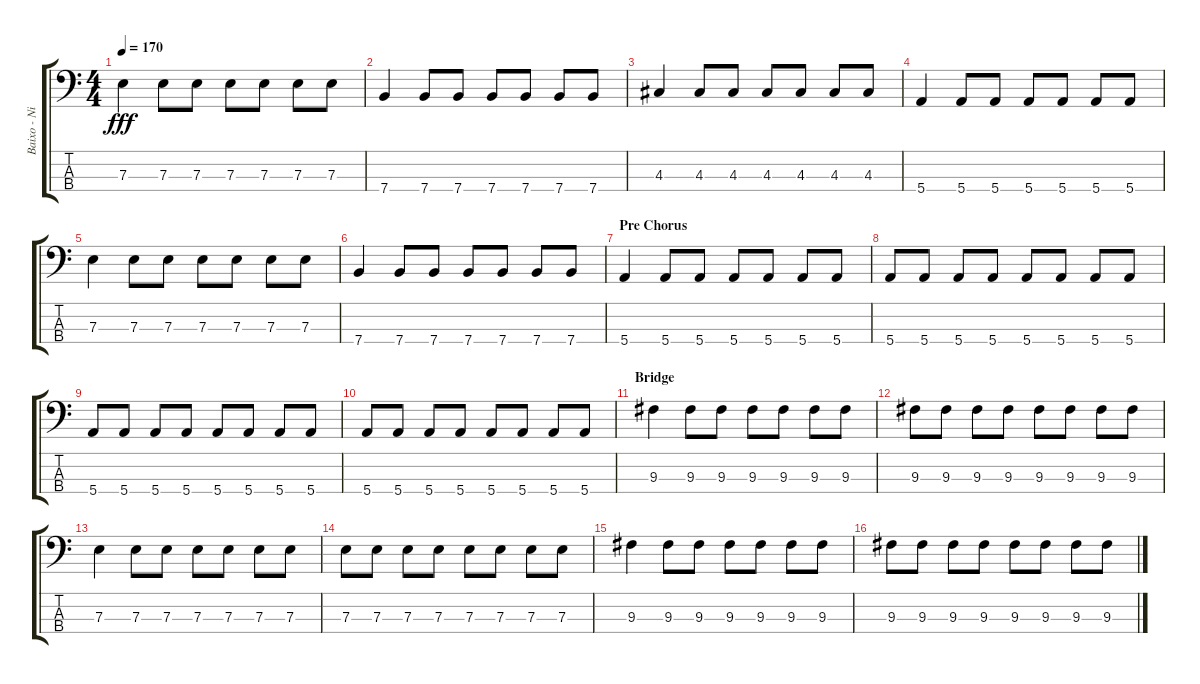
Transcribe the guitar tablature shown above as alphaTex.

\track ("Baixo - Nikola" "Baixo - Ni") {instrument electricbasspick}
\staff {score tabs}
\tuning (G2 D2 A1 E1) {hide}
\ts (4 4)
\tempo 170
\clef f4
\ks c
7.3.4{dy fff} 7.3.8 7.3.8 7.3.8 7.3.8 7.3.8 7.3.8 |
7.4.4 7.4.8 7.4.8 7.4.8 7.4.8 7.4.8 7.4.8 |
4.3.4 4.3.8 4.3.8 4.3.8 4.3.8 4.3.8 4.3.8 |
5.4.4 5.4.8 5.4.8 5.4.8 5.4.8 5.4.8 5.4.8 |
7.3.4 7.3.8 7.3.8 7.3.8 7.3.8 7.3.8 7.3.8 |
7.4.4 7.4.8 7.4.8 7.4.8 7.4.8 7.4.8 7.4.8 |
\section ("" "Pre Chorus")
5.4.4 5.4.8 5.4.8 5.4.8 5.4.8 5.4.8 5.4.8 |
5.4.8 5.4.8 5.4.8 5.4.8 5.4.8 5.4.8 5.4.8 5.4.8 |
5.4.8 5.4.8 5.4.8 5.4.8 5.4.8 5.4.8 5.4.8 5.4.8 |
5.4.8 5.4.8 5.4.8 5.4.8 5.4.8 5.4.8 5.4.8 5.4.8 |
\section ("" "Bridge")
9.3.4 9.3.8 9.3.8 9.3.8 9.3.8 9.3.8 9.3.8 |
9.3.8 9.3.8 9.3.8 9.3.8 9.3.8 9.3.8 9.3.8 9.3.8 |
7.3.4 7.3.8 7.3.8 7.3.8 7.3.8 7.3.8 7.3.8 |
7.3.8 7.3.8 7.3.8 7.3.8 7.3.8 7.3.8 7.3.8 7.3.8 |
9.3.4 9.3.8 9.3.8 9.3.8 9.3.8 9.3.8 9.3.8 |
9.3.8 9.3.8 9.3.8 9.3.8 9.3.8 9.3.8 9.3.8 9.3.8
